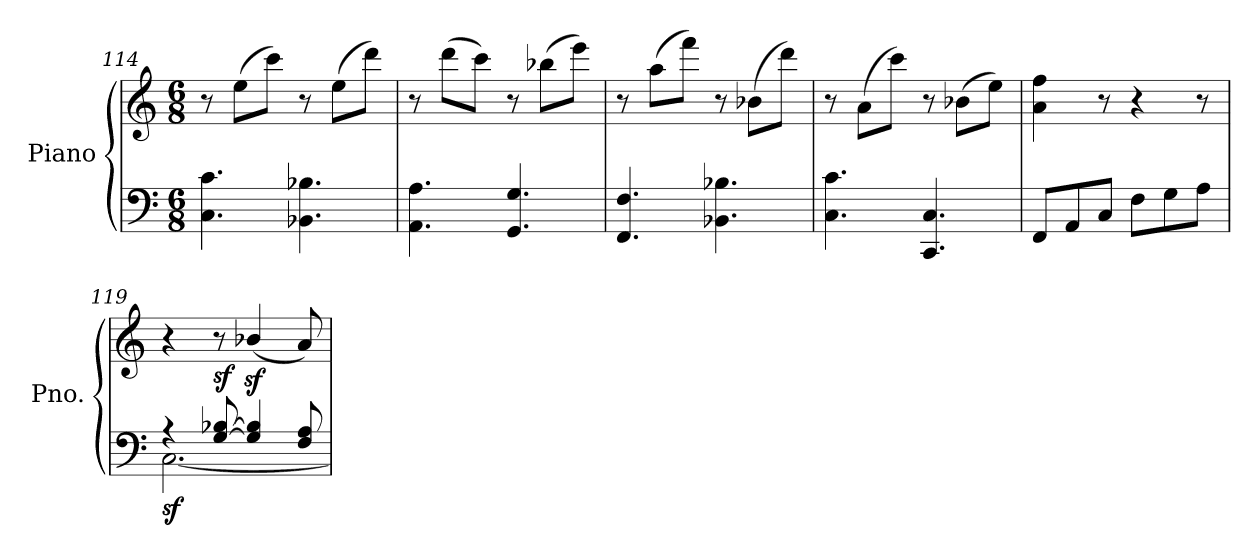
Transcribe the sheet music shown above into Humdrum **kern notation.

**kern	**kern	**dynam
*part1	*part1	*part1
*staff2	*staff1	*staff1/2
*I"Piano	*	*
*I'Pno.	*	*
!!LO:LB:g=z
*clefF4	*clefG2	*
*k[]	*k[]	*
*M6/8	*M6/8	*
=114	=114	=114
4.C\ 4.c\	8r	.
.	(>8ee\L	.
.	8ccc\J)	.
4.BB-X\ 4.B-X\	8r	.
.	(>8ee\L	.
.	8ddd\J)	.
=115	=115	=115
4.AA\ 4.A\	8r	.
.	(>8ddd\L	.
.	8ccc\J)	.
4.GG/ 4.G/	8r	.
.	(>8bb-X\L	.
.	8eee\J)	.
=116	=116	=116
4.FF/ 4.F/	8r	.
.	(>8aa\L	.
.	8fff\J)	.
4.BB-X\ 4.B-X\	8r	.
.	(>8b-X\L	.
.	8ddd\J)	.
=117	=117	=117
4.C\ 4.c\	8r	.
.	(>8a\L	.
.	8ccc\J)	.
4.CC/ 4.C/	8r	.
.	(>8b-X\L	.
.	8ee\J)	.
=118	=118	=118
8FF/L	4a\ 4ff\	.
8AA/	.	.
8C/J	8r	.
8F\L	4r	.
8G\	.	.
8A\J	8r	.
=119	=119	=119
*^	*	*
!	!	!	!LO:DY:b=2
4rA	[2.C\	4r	sf
!	!	!	!LO:DY:a=2
[8G/ [8B-X/	.	8r	sf
4G/] 4B-/]	.	(<4b-Xz>/	.
8F/ 8A/	.	8a/)	.
*v	*v	*	*
=	=	=
*-	*-	*-
